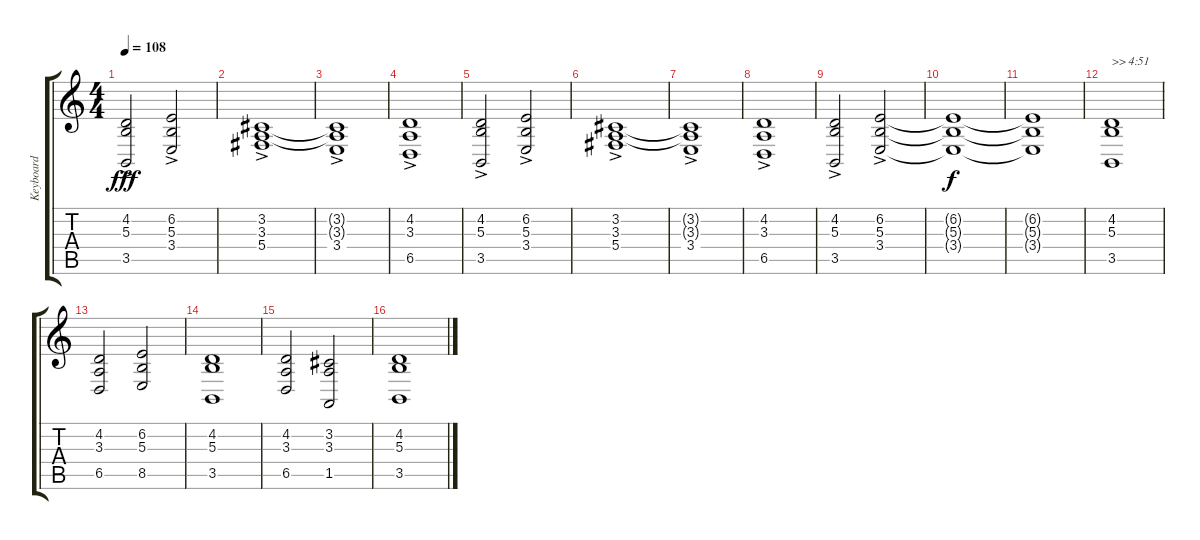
\track ("Keyboard" "Keyboard") {instrument synthstrings2}
\staff {score tabs}
\tuning (Eb4 Bb3 Gb3 Db3 Ab2 Eb2) {hide}
\ts (4 4)
\tempo 108
\clef g2
\ks c
(4.2 5.3 3.5{ac}).2{dy fff} (6.2 5.3 3.4{ac}).2 |
(3.2 3.3 5.4{ac}).1 |
(3.2{t} 3.3{t} 3.4{ac}).1 |
(4.2 3.3 6.5{ac}).1 |
(4.2 5.3 3.5{ac}).2 (6.2 5.3 3.4{ac}).2 |
(3.2 3.3 5.4{ac}).1 |
(3.2{t} 3.3{t} 3.4{ac}).1 |
(4.2 3.3 6.5{ac}).1 |
(4.2 5.3 3.5{ac}).2 (6.2 5.3 3.4{ac}).2 |
(6.2{t} 5.3{t} 3.4{t}).1{dy f} |
(6.2{t} 5.3{t} 3.4{t}).1{volume 0} |
(4.2 5.3 3.5).1{txt ">> 4:51" volume 6} |
(4.2 3.3 6.5).2 (6.2 5.3 8.5).2 |
(4.2 5.3 3.5).1 |
(4.2 3.3 6.5).2 (3.2 3.3 1.5).2 |
(4.2 5.3 3.5).1
